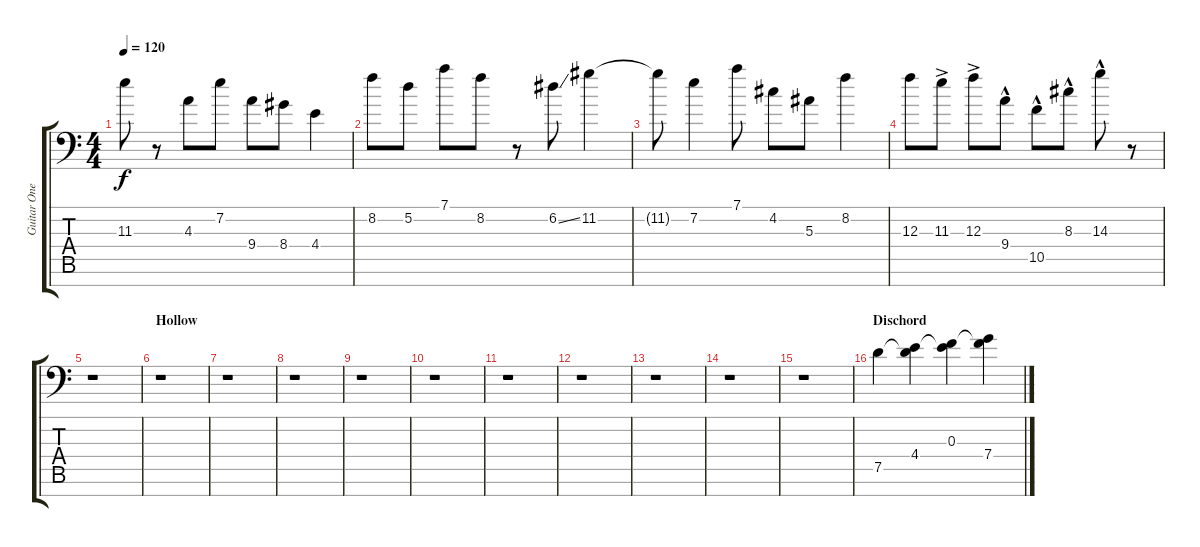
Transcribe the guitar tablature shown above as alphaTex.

\track ("Guitar One" "Guitar One") {instrument overdrivenguitar}
\staff {score tabs}
\tuning (D4 A3 F3 C3 G2 D2 A1) {hide}
\ts (4 4)
\tempo 120
\clef f4
\ks c
11.3.8{dy f} r.8 4.3.8 7.2.8 9.4.8 8.4.8 4.4.4 |
8.2.8 5.2.8 7.1.8 8.2.8 r.8 6.2{ss}.8 11.2.4 |
11.2{t}.8 7.2.4 7.1.8 4.2.8 5.3.8 8.2.4 |
12.3.8 11.3{ac}.8 12.3{ac}.8 9.4{hac}.8 10.5{hac}.8 8.3{hac}.8 14.3{hac}.8 r.8 |
r.1 |
\section ("" "Hollow")
r.1 |
r.1 |
r.1 |
r.1 |
r.1 |
r.1 |
r.1 |
r.1 |
r.1 |
r.1 |
\section ("" "Dischord")
7.5.4 (4.4 7.5{t}).4 (0.3 4.4{t}).4 (0.3{t} 7.4).4
